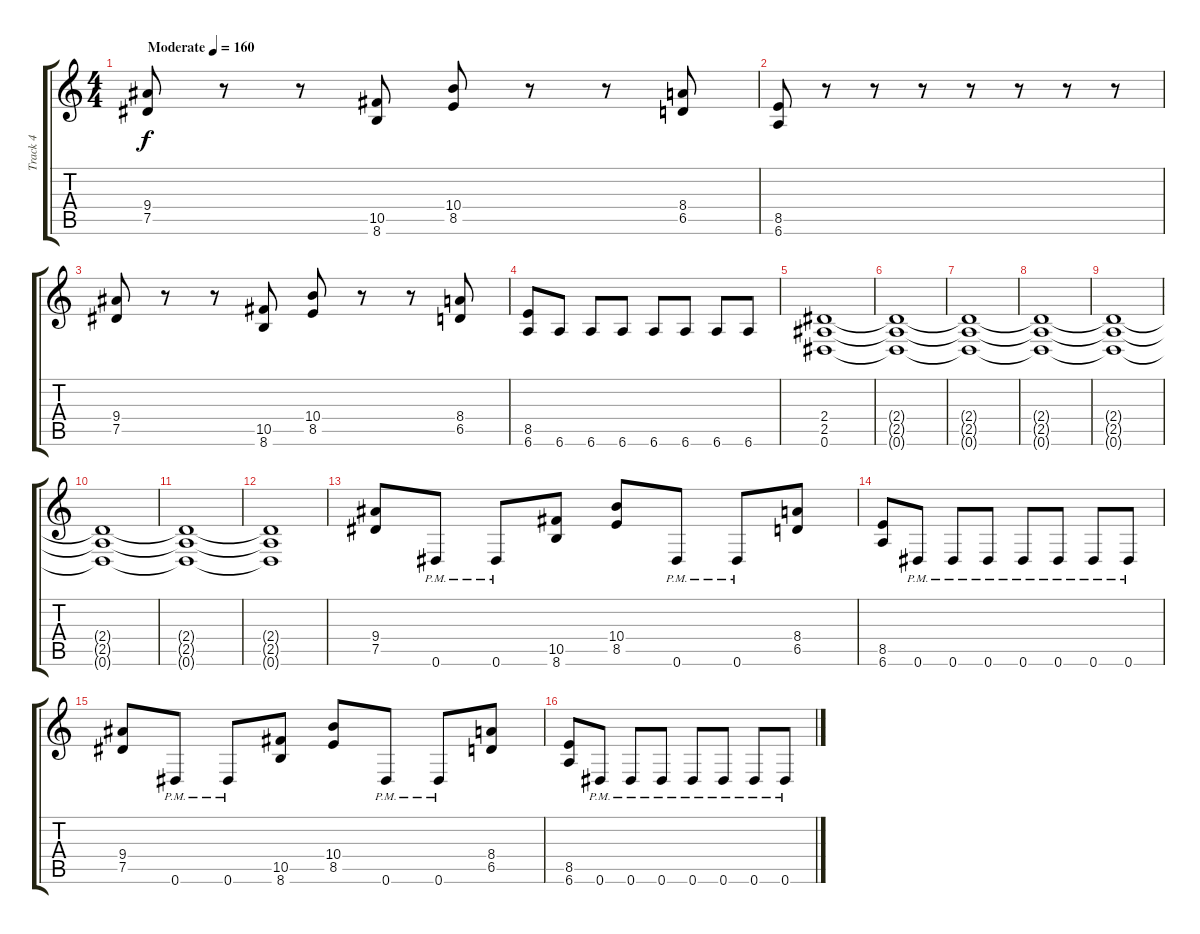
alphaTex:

\track ("Track 4" "Track 4") {instrument overdrivenguitar}
\staff {score tabs}
\tuning (Eb4 Bb3 Gb3 Db3 Ab2 Eb2) {hide}
\ts (4 4)
\tempo (160 "Moderate")
\clef g2
\ks c
(9.4 7.5).8{dy f instrument overdrivenguitar} r.8 r.8 (10.5 8.6).8 (10.4 8.5).8 r.8 r.8 (8.4 6.5).8 |
(8.5 6.6).8 r.8 r.8 r.8 r.8 r.8 r.8 r.8 |
(9.4 7.5).8 r.8 r.8 (10.5 8.6).8 (10.4 8.5).8 r.8 r.8 (8.4 6.5).8 |
(8.5 6.6).8 6.6.8 6.6.8 6.6.8 6.6.8 6.6.8 6.6.8 6.6.8 |
(2.4 2.5 0.6).1 |
(2.4{t} 2.5{t} 0.6{t}).1 |
(2.4{t} 2.5{t} 0.6{t}).1 |
(2.4{t} 2.5{t} 0.6{t}).1 |
(2.4{t} 2.5{t} 0.6{t}).1 |
(2.4{t} 2.5{t} 0.6{t}).1 |
(2.4{t} 2.5{t} 0.6{t}).1 |
(2.4{t} 2.5{t} 0.6{t}).1 |
(9.4 7.5).8 0.6{pm}.8 0.6{pm}.8 (10.5 8.6).8 (10.4 8.5).8 0.6{pm}.8 0.6{pm}.8 (8.4 6.5).8 |
(8.5 6.6).8 0.6{pm}.8 0.6{pm}.8 0.6{pm}.8 0.6{pm}.8 0.6{pm}.8 0.6{pm}.8 0.6{pm}.8 |
(9.4 7.5).8 0.6{pm}.8 0.6{pm}.8 (10.5 8.6).8 (10.4 8.5).8 0.6{pm}.8 0.6{pm}.8 (8.4 6.5).8 |
(8.5 6.6).8 0.6{pm}.8 0.6{pm}.8 0.6{pm}.8 0.6{pm}.8 0.6{pm}.8 0.6{pm}.8 0.6{pm}.8
